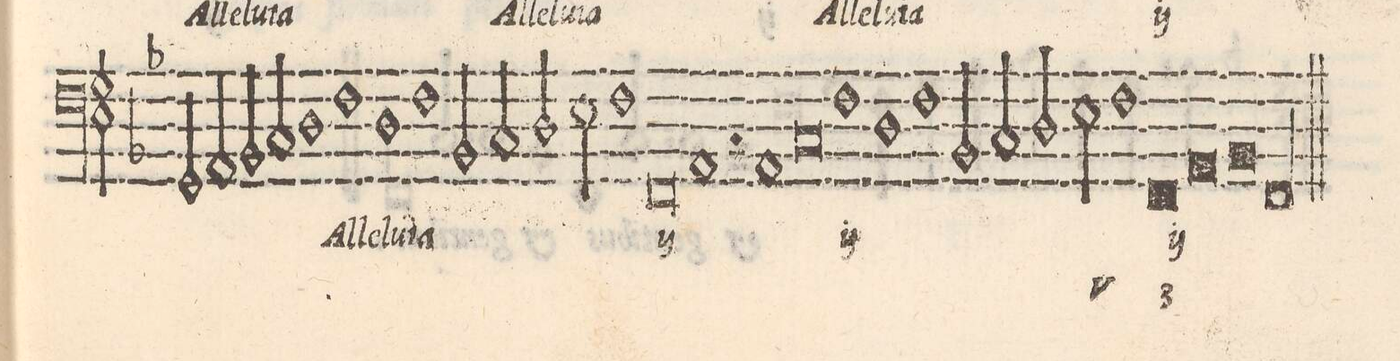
**kern	**text
*I"BASSVS	*
*clefF4	*
*k[b-]	*
*met(O|3)	*
*M3/1	*
2GG/	-ia
*	*Xij
2AA/	.
2BB-/	.
2C/	.
1D	.
=62-	=62-
1F	Al-
1D	-le-
1F	-lu-
=63-	=63-
2BB-/	-ia
2C/	.
2D/	.
2E\	.
1F	.
=64-	=64-
*	*ij
0FF	Al-
1AA	-le-
=65-	=65-
1AA	-le-
0C	-ia
=66-	=66-
1F	Al-
1D	-le-
1F	-lu-
=67-	=67-
2BB-/	-ia
2C/	.
2D/	.
2E\	.
1F	.
=68-	=68-
*col	*
0FF	Al-
0AA	-le-
=69-	=69-
0BB-	-lu-
*Xcol	*
=70-	=70-
0.FFl	-ia
*	*Xij
==	==
*-	*-
